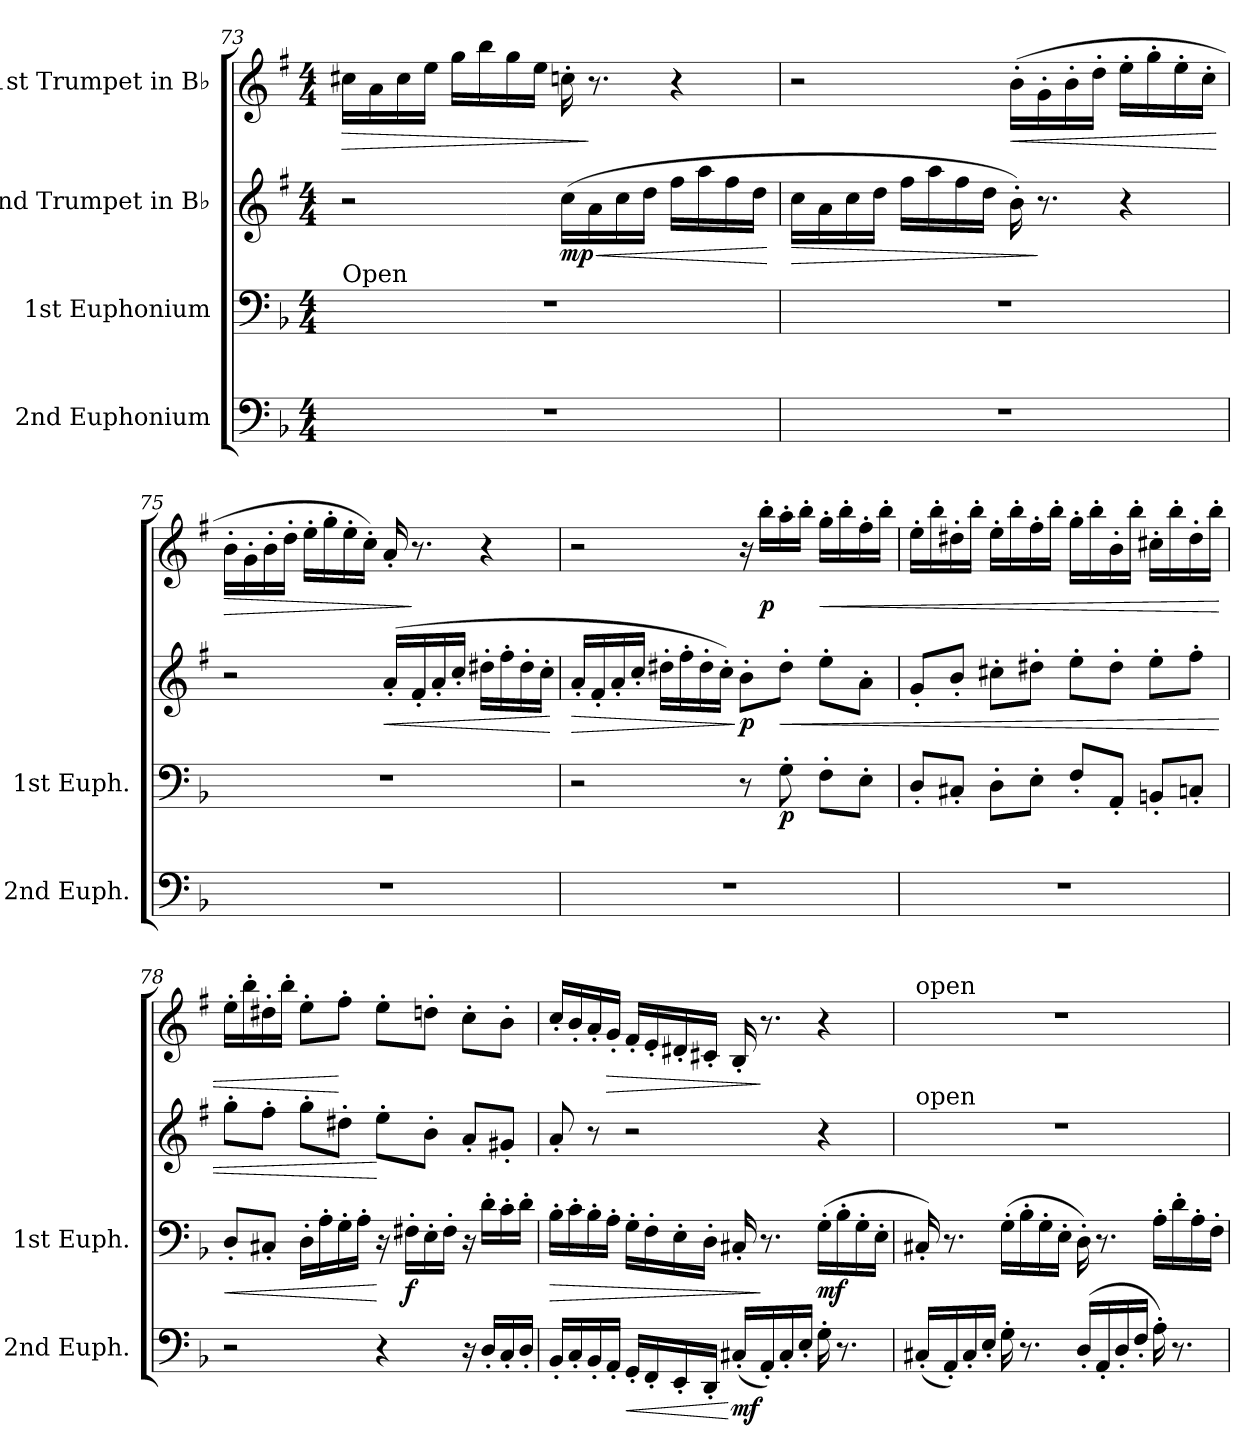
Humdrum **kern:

**kern	**dynam	**kern	**dynam	**kern	**dynam	**kern	**dynam
*part4	*part4	*part3	*part3	*part2	*part2	*part1	*part1
*staff4	*staff4	*staff3	*staff3	*staff2	*staff2	*staff1	*staff1
*I"2nd Euphonium	*	*I"1st Euphonium	*	*I"2nd Trumpet in B♭	*	*I"1st Trumpet in B♭	*
*I'2nd Euph.	*	*I'1st Euph.	*	*	*	*	*
!!LO:LB:g=z
*clefF4	*	*clefF4	*	*clefG2	*	*clefG2	*
*	*	*	*	*ITrd1c2	*	*ITrd1c2	*
*k[b-]	*	*k[b-]	*	*k[b-]	*	*k[b-]	*
*M4/4	*	*M4/4	*	*M4/4	*	*M4/4	*
=73	=73	=73	=73	=73	=73	=73	=73
!	!	!LO:TX:a:t=Open	!	!	!	!	!
!	!	!	!	!	!	!	!LO:HP:b
1r	.	1r	.	2r	.	16bn\LL	>
.	.	.	.	.	.	16g\	.
.	.	.	.	.	.	16b\	.
.	.	.	.	.	.	16dd\JJ	.
.	.	.	.	.	.	16ff\LL	.
.	.	.	.	.	.	16aa\	.
.	.	.	.	.	.	16ff\	.
.	.	.	.	.	.	16dd\JJ	.
!	!	!	!	!	!LO:HP:b	!	!
!	!	!	!	!	!LO:DY:n=1:b	!	!
.	.	.	.	(16b-\LL	< mp	16b-X'\	.
.	.	.	.	16g\	.	8.r	]
.	.	.	.	16b-\	.	.	.
.	.	.	.	16cc\JJ	.	.	.
.	.	.	.	16ee\LL	.	4r	.
.	.	.	.	16gg\	.	.	.
.	.	.	.	16ee\	.	.	.
.	.	.	.	16cc\JJ	.	.	.
.	.	.	.	.	[	.	.
=74	=74	=74	=74	=74	=74	=74	=74
!	!	!	!	!	!LO:HP:b	!	!
1r	.	1r	.	16b-\LL	>	2r	.
.	.	.	.	16g\	.	.	.
.	.	.	.	16b-\	.	.	.
.	.	.	.	16cc\JJ	.	.	.
.	.	.	.	16ee\LL	.	.	.
.	.	.	.	16gg\	.	.	.
.	.	.	.	16ee\	.	.	.
.	.	.	.	16cc\JJ	.	.	.
!	!	!	!	!	!	!	!LO:HP:b
.	.	.	.	16a'\)	.	(16a'\LL	<
.	.	.	.	8.r	]	16f'\	.
.	.	.	.	.	.	16a'\	.
.	.	.	.	.	.	16cc'\JJ	.
.	.	.	.	4r	.	16dd'\LL	.
.	.	.	.	.	.	16ff'\	.
.	.	.	.	.	.	16dd'\	.
.	.	.	.	.	.	16b-'\JJ	.
.	.	.	.	.	.	.	[
!!LO:PB:g=z
=75	=75	=75	=75	=75	=75	=75	=75
!	!	!	!	!	!	!	!LO:HP:b
1r	.	1r	.	2r	.	16a'\LL	>
.	.	.	.	.	.	16f'\	.
.	.	.	.	.	.	16a'\	.
.	.	.	.	.	.	16cc'\JJ	.
.	.	.	.	.	.	16dd'\LL	.
.	.	.	.	.	.	16ff'\	.
.	.	.	.	.	.	16dd'\	.
.	.	.	.	.	.	16b-'\JJ)	.
!	!	!	!	!	!LO:HP:b	!	!
.	.	.	.	(16g'/LL	<	16g'/	.
.	.	.	.	16e'/	.	8.r	]
.	.	.	.	16g'/	.	.	.
.	.	.	.	16b-'/JJ	.	.	.
.	.	.	.	16cc#X'\LL	.	4r	.
.	.	.	.	16ee'\	.	.	.
.	.	.	.	16cc#'\	.	.	.
.	.	.	.	16b-'\JJ	.	.	.
.	.	.	.	.	[	.	.
=76	=76	=76	=76	=76	=76	=76	=76
!	!	!	!	!	!LO:HP:b	!	!
1r	.	2r	.	16g'/LL	>	2r	.
.	.	.	.	16e'/	.	.	.
.	.	.	.	16g'/	.	.	.
.	.	.	.	16b-'/JJ	.	.	.
.	.	.	.	16cc#X'\LL	.	.	.
.	.	.	.	16ee'\	.	.	.
.	.	.	.	16cc#'\	.	.	.
.	.	.	.	16b-'\JJ)	.	.	.
!	!	!	!	!	!LO:DY:n=1:b	!	!
.	.	8r	.	8a'\L	] p	16r	.
!	!	!	!	!	!	!	!LO:DY:b
.	.	.	.	.	.	16aa'\LL	p
!	!	!	!LO:DY:b	!	!LO:HP:b	!	!
.	.	8G'\	p	8cc#'\J	<	16gg'\	.
.	.	.	.	.	.	16aa'\JJ	.
!	!	!	!	!	!	!	!LO:HP:b
.	.	8F'\L	.	8dd'\L	.	16ff'\LL	<
.	.	.	.	.	.	16aa'\	.
.	.	8E'\J	.	8g'\J	.	16ee'\	.
.	.	.	.	.	.	16aa'\JJ	.
!!LO:LB:g=z
=77	=77	=77	=77	=77	=77	=77	=77
1r	.	8D'/L	.	8f'/L	.	16dd'\LL	.
.	.	.	.	.	.	16aa'\	.
.	.	8C#X'/J	.	8a'/J	.	16cc#X'\	.
.	.	.	.	.	.	16aa'\JJ	.
.	.	8D'\L	.	8bn'\L	.	16dd'\LL	.
.	.	.	.	.	.	16aa'\	.
.	.	8E'\J	.	8cc#X'\J	.	16ee'\	.
.	.	.	.	.	.	16aa'\JJ	.
.	.	8F'/L	.	8dd'\L	.	16ff'\LL	.
.	.	.	.	.	.	16aa'\	.
.	.	8AA'/J	.	8cc#'\J	.	16a'\	.
.	.	.	.	.	.	16aa'\JJ	.
.	.	8BBn'/L	.	8dd'\L	.	16bn'\LL	.
.	.	.	.	.	.	16aa'\	.
.	.	8Cn'/J	.	8ee'\J	.	16cc#'\	.
.	.	.	.	.	.	16aa'\JJ	.
=78	=78	=78	=78	=78	=78	=78	=78
!	!	!	!LO:HP:b	!	!	!	!
2r	.	8D'/L	<	8ff'\L	.	16dd'\LL	.
.	.	.	.	.	.	16aa'\	.
.	.	8C#X'/J	.	8ee'\J	.	16cc#X'\	.
.	.	.	.	.	.	16aa'\JJ	.
.	.	16D'\LL	.	8ff'\L	.	8dd'\L	.
.	.	16A'\	.	.	.	.	.
.	.	16G'\	.	8cc#X'\J	.	8ee'\J	[
.	.	16A'\JJ	.	.	.	.	.
4r	.	16r	[	8dd'\L	[	8dd'\L	.
!	!	!	!LO:DY:b	!	!	!	!
.	.	16F#X'\LL	f	.	.	.	.
.	.	16E'\	.	8a'\J	.	8ccn'\J	.
.	.	16F#'\JJ	.	.	.	.	.
16r	.	16r	.	8g'/L	.	8b-'\L	.
16D'/LL	.	16d'\LL	.	.	.	.	.
16C'/	.	16c'\	.	8f#X'/J	.	8a'\J	.
16D'/JJ	.	16d'\JJ	.	.	.	.	.
!!LO:LB:g=z
=79	=79	=79	=79	=79	=79	=79	=79
!	!	!	!LO:HP:b	!	!	!	!
16BB-'/LL	.	16B-'\LL	>	8g'/	.	16b-'/LL	.
16C'/	.	16c'\	.	.	.	16a'/	.
16BB-'/	.	16B-'\	.	8r	.	16g'/	.
!	!	!	!	!	!	!	!LO:HP:b
16AA'/JJ	.	16A'\JJ	.	.	.	16f'/JJ	>
!	!LO:HP:b	!	!	!	!	!	!
16GG'/LL	<	16G'\LL	.	2r	.	16e'/LL	.
16FF'/	.	16F'\	.	.	.	16d'/	.
16EE'/	.	16E'\	.	.	.	16c#X'/	.
16DD'/JJ	.	16D'\JJ	.	.	.	16Bn'/JJ	.
!	!LO:DY:n=1:b	!	!	!	!	!	!
(16C#X'/LL	[ mf	16C#X'/	.	.	.	16A'/	.
16AA'/)	.	8.r	]	.	.	8.r	]
16C#'/	.	.	.	.	.	.	.
16E'/JJ	.	.	.	.	.	.	.
!	!	!	!LO:DY:b	!	!	!	!
16G'\	.	(16G'\LL	mf	4r	.	4r	.
8.r	.	16B-'\	.	.	.	.	.
.	.	16G'\	.	.	.	.	.
.	.	16E'\JJ	.	.	.	.	.
=80	=80	=80	=80	=80	=80	=80	=80
!	!	!	!	!	!	!LO:TX:a:t=open	!
!	!	!	!	!LO:TX:a:t=open	!	!	!
(16C#X'/LL	.	16C#X'/)	.	1r	.	1r	.
16AA'/)	.	8.r	.	.	.	.	.
16C#'/	.	.	.	.	.	.	.
16E'/JJ	.	.	.	.	.	.	.
16G'\	.	(16G'\LL	.	.	.	.	.
8.r	.	16B-'\	.	.	.	.	.
.	.	16G'\	.	.	.	.	.
.	.	16E'\JJ	.	.	.	.	.
(16D'/LL	.	16D'\)	.	.	.	.	.
16AA'/	.	8.r	.	.	.	.	.
16D'/	.	.	.	.	.	.	.
16F'/JJ	.	.	.	.	.	.	.
16A'\)	.	16A'\LL	.	.	.	.	.
8.r	.	16d'\	.	.	.	.	.
.	.	16A'\	.	.	.	.	.
.	.	16F'\JJ	.	.	.	.	.
=	=	=	=	=	=	=	=
*-	*-	*-	*-	*-	*-	*-	*-
